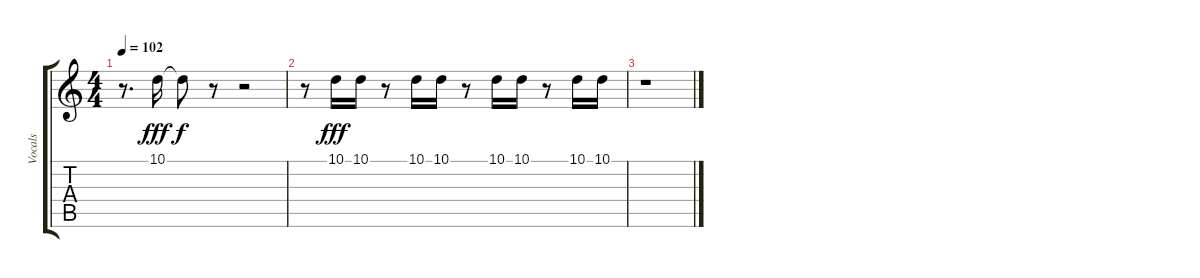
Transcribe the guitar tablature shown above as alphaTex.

\track ("Vocals" "Vocals") {instrument lead6voice}
\staff {score tabs}
\tuning (E4 B3 G3 D3 A2 E2) {hide}
\ts (4 4)
\tempo 102
\clef g2
\ks c
r.8{d dy f} 10.1.16{dy fff} 10.1{t}.8{dy f} r.8 r.2 |
r.8 10.1.16{dy fff} 10.1.16 r.8 10.1.16 10.1.16 r.8 10.1.16 10.1.16 r.8 10.1.16 10.1.16 |
r.1
